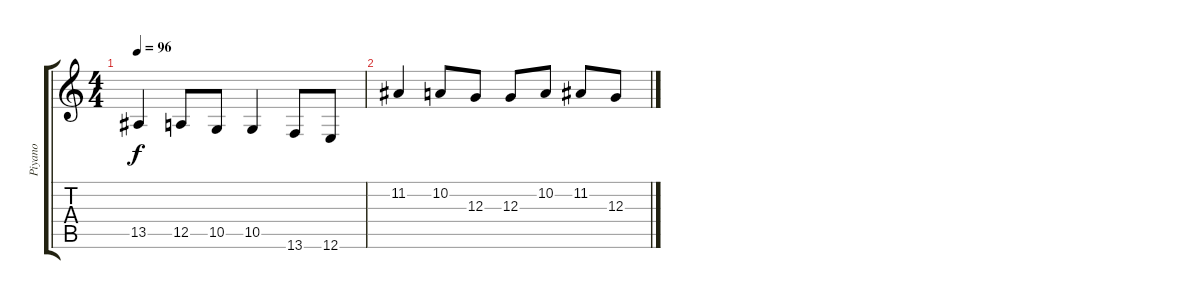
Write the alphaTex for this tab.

\track ("Piyano" "Piyano") {instrument electricgrandpiano}
\staff {score tabs}
\tuning (E4 B3 G3 D3 A2 E2) {hide}
\ts (4 4)
\tempo 96
\clef g2
\ks c
13.5.4{dy f} 12.5.8 10.5.8 10.5.4 13.6.8 12.6.8 |
11.2.4 10.2.8 12.3.8 12.3.8 10.2.8 11.2.8 12.3.8
